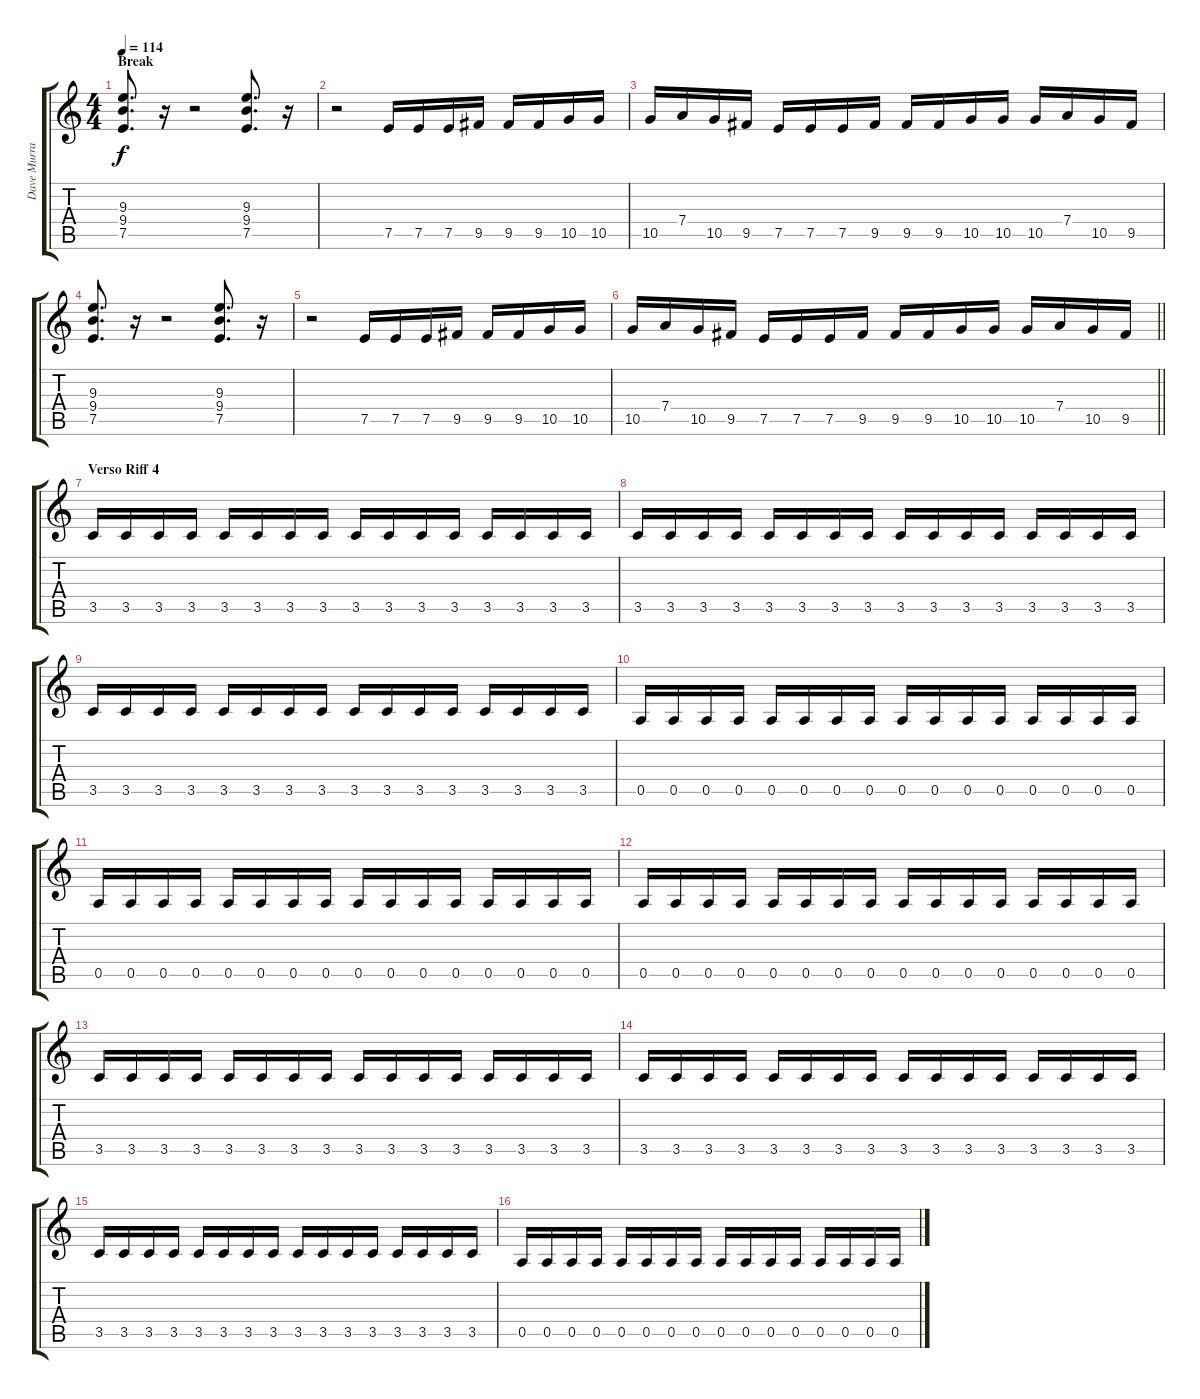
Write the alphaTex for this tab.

\track ("Dave Murray" "Dave Murra") {instrument distortionguitar}
\staff {score tabs}
\tuning (E4 B3 G3 D3 A2 E2) {hide}
\ts (4 4)
\section ("" "Break")
\tempo 114
\clef g2
\ks c
(9.3 9.4 7.5).8{d dy f} r.16 r.2 (9.3 9.4 7.5).8{d} r.16 |
r.2 7.5.16 7.5.16 7.5.16 9.5.16 9.5.16 9.5.16 10.5.16 10.5.16 |
10.5.16 7.4.16 10.5.16 9.5.16 7.5.16 7.5.16 7.5.16 9.5.16 9.5.16 9.5.16 10.5.16 10.5.16 10.5.16 7.4.16 10.5.16 9.5.16 |
(9.3 9.4 7.5).8{d} r.16 r.2 (9.3 9.4 7.5).8{d} r.16 |
r.2 7.5.16 7.5.16 7.5.16 9.5.16 9.5.16 9.5.16 10.5.16 10.5.16 |
\barLineRight lightlight
10.5.16 7.4.16 10.5.16 9.5.16 7.5.16 7.5.16 7.5.16 9.5.16 9.5.16 9.5.16 10.5.16 10.5.16 10.5.16 7.4.16 10.5.16 9.5.16 |
\section ("" "Verso Riff 4")
3.5.16 3.5.16 3.5.16 3.5.16 3.5.16 3.5.16 3.5.16 3.5.16 3.5.16 3.5.16 3.5.16 3.5.16 3.5.16 3.5.16 3.5.16 3.5.16 |
3.5.16 3.5.16 3.5.16 3.5.16 3.5.16 3.5.16 3.5.16 3.5.16 3.5.16 3.5.16 3.5.16 3.5.16 3.5.16 3.5.16 3.5.16 3.5.16 |
3.5.16 3.5.16 3.5.16 3.5.16 3.5.16 3.5.16 3.5.16 3.5.16 3.5.16 3.5.16 3.5.16 3.5.16 3.5.16 3.5.16 3.5.16 3.5.16 |
0.5.16 0.5.16 0.5.16 0.5.16 0.5.16 0.5.16 0.5.16 0.5.16 0.5.16 0.5.16 0.5.16 0.5.16 0.5.16 0.5.16 0.5.16 0.5.16 |
0.5.16 0.5.16 0.5.16 0.5.16 0.5.16 0.5.16 0.5.16 0.5.16 0.5.16 0.5.16 0.5.16 0.5.16 0.5.16 0.5.16 0.5.16 0.5.16 |
0.5.16 0.5.16 0.5.16 0.5.16 0.5.16 0.5.16 0.5.16 0.5.16 0.5.16 0.5.16 0.5.16 0.5.16 0.5.16 0.5.16 0.5.16 0.5.16 |
3.5.16 3.5.16 3.5.16 3.5.16 3.5.16 3.5.16 3.5.16 3.5.16 3.5.16 3.5.16 3.5.16 3.5.16 3.5.16 3.5.16 3.5.16 3.5.16 |
3.5.16 3.5.16 3.5.16 3.5.16 3.5.16 3.5.16 3.5.16 3.5.16 3.5.16 3.5.16 3.5.16 3.5.16 3.5.16 3.5.16 3.5.16 3.5.16 |
3.5.16 3.5.16 3.5.16 3.5.16 3.5.16 3.5.16 3.5.16 3.5.16 3.5.16 3.5.16 3.5.16 3.5.16 3.5.16 3.5.16 3.5.16 3.5.16 |
0.5.16 0.5.16 0.5.16 0.5.16 0.5.16 0.5.16 0.5.16 0.5.16 0.5.16 0.5.16 0.5.16 0.5.16 0.5.16 0.5.16 0.5.16 0.5.16
